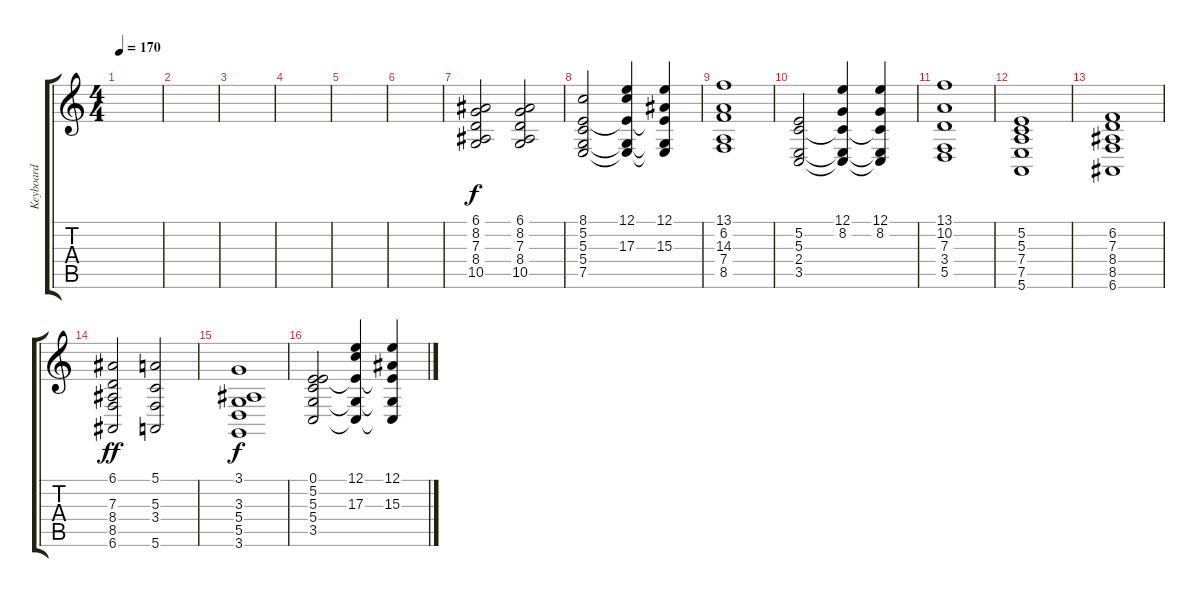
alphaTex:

\track ("Keyboard" "Keyboard") {instrument stringensemble1}
\staff {score tabs}
\tuning (E4 B3 G3 D3 A2 E2) {hide}
\ts (4 4)
\tempo 170
\clef g2
\ks c
|
|
|
|
|
|
(6.1 8.2 7.3 8.4 10.5).2 (6.1 8.2 7.3 8.4 10.5).2 |
(8.1 5.2 5.3 5.4 7.5).2 (12.1 5.2{t} 17.3 5.4{t} 7.5{t}).4 (12.1 5.2{t} 15.3 5.4{t} 7.5{t}).4 |
(13.1 6.2 14.3 7.4 8.5).1 |
(5.2 5.3 2.4 3.5).2 (12.1 8.2 5.3{t} 2.4{t} 3.5{t}).4 (12.1 8.2 5.3{t} 2.4{t} 3.5{t}).4 |
(13.1 10.2 7.3 3.4 5.5).1 |
(5.2 5.3 7.4 7.5 5.6).1 |
(6.2 7.3 8.4 8.5 6.6).1 |
(6.1 7.3 8.4 8.5 6.6).2{dy ff} (5.1 5.3 3.4 5.6).2 |
(3.1 3.3 5.4 5.5 3.6).1{dy f} |
(0.1 5.2 5.3 5.4 3.5).2 (12.1 5.2{t} 17.3 5.4{t} 3.5{t}).4 (12.1 5.2{t} 15.3 5.4{t} 3.5{t}).4
